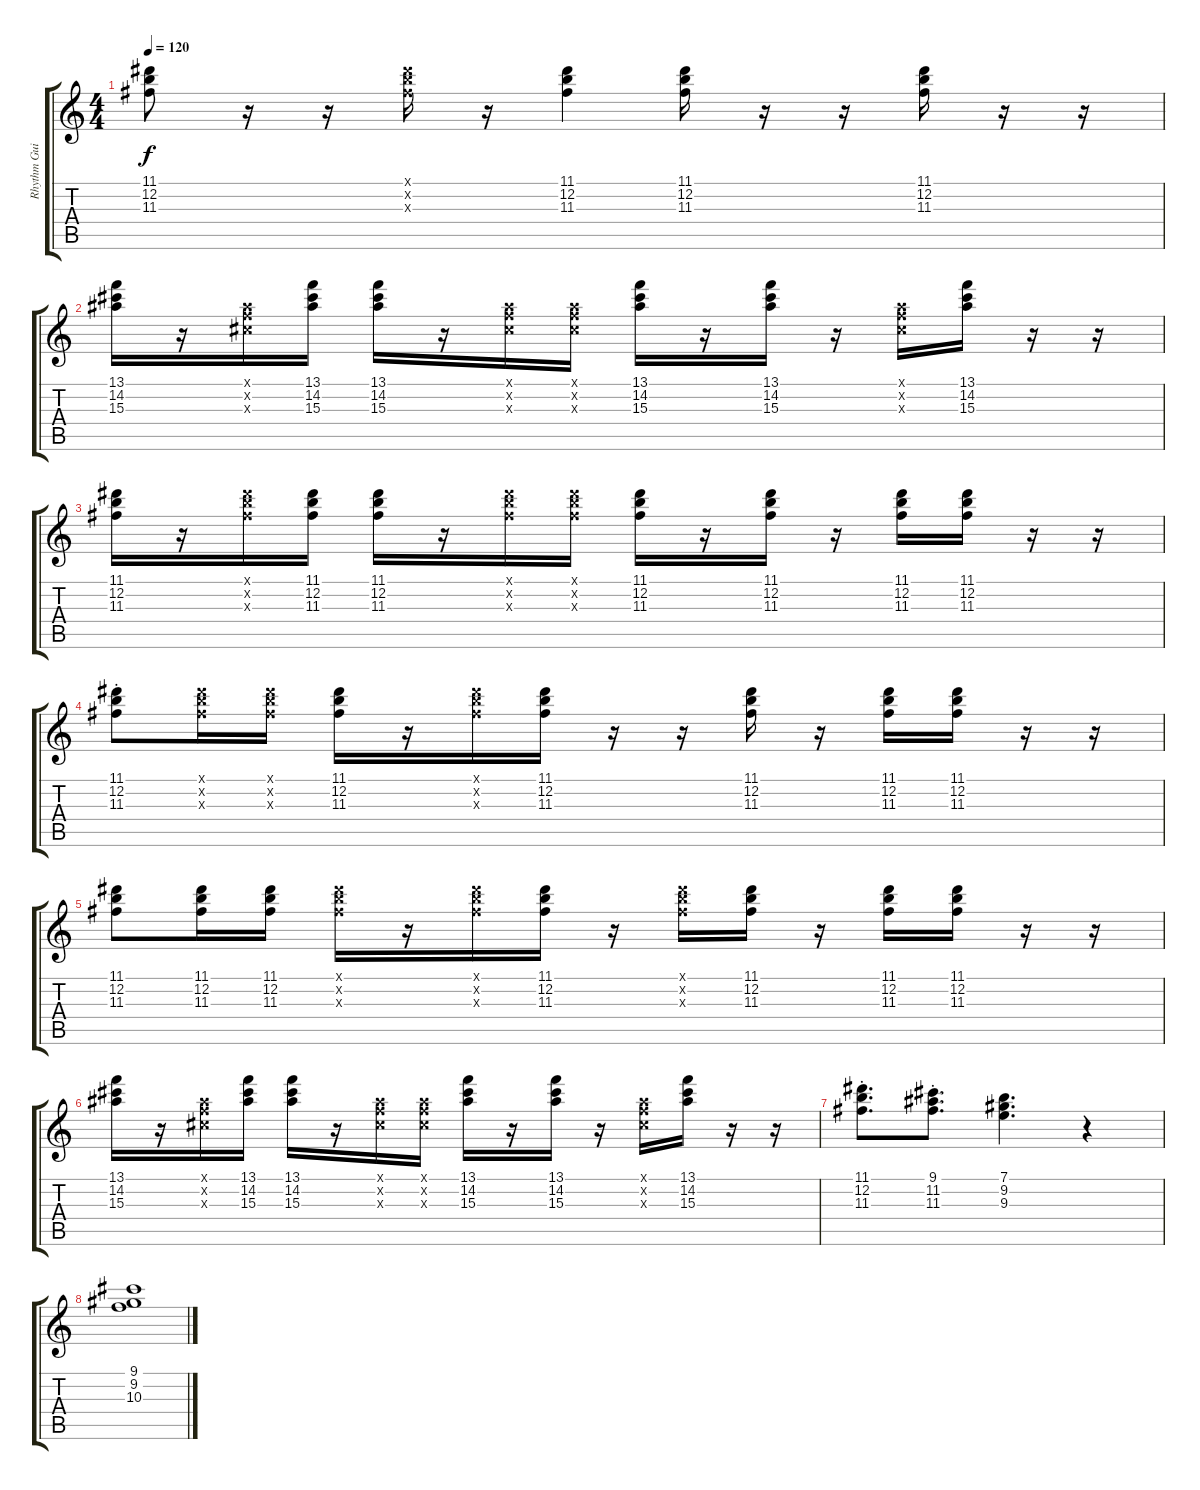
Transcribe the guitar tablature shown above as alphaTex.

\track ("Rhythm Guitar" "Rhythm Gui") {instrument acousticguitarsteel}
\staff {score tabs}
\tuning (E4 B3 G3 D3 A2 E2) {hide}
\ts (4 4)
\tempo 120
\clef g2
\ks c
(11.1 12.2 11.3).8{dy f} r.16 r.16 (11.1{x} 12.2{x} 11.3{x}).16 r.16 (11.1 12.2 11.3).4 (11.1 12.2 11.3).16 r.16 r.16 (11.1 12.2 11.3).16 r.16 r.16 |
(13.1 14.2 15.3).16 r.16 (6.1{x} 6.2{x} 6.3{x}).16 (13.1 14.2 15.3).16 (13.1 14.2 15.3).16 r.16 (6.1{x} 6.2{x} 6.3{x}).16 (6.1{x} 6.2{x} 6.3{x}).16 (13.1 14.2 15.3).16 r.16 (13.1 14.2 15.3).16 r.16 (6.1{x} 6.2{x} 6.3{x}).16 (13.1 14.2 15.3).16 r.16 r.16 |
(11.1 12.2 11.3).16 r.16 (11.1{x} 12.2{x} 11.3{x}).16 (11.1 12.2 11.3).16 (11.1 12.2 11.3).16 r.16 (11.1{x} 12.2{x} 11.3{x}).16 (11.1{x} 12.2{x} 11.3{x}).16 (11.1 12.2 11.3).16 r.16 (11.1 12.2 11.3).16 r.16 (11.1 12.2 11.3).16 (11.1 12.2 11.3).16 r.16 r.16 |
(11.1{st} 12.2{st} 11.3{st}).8 (11.1{x} 12.2{x} 11.3{x}).16 (11.1{x} 12.2{x} 11.3{x}).16 (11.1 12.2 11.3).16 r.16 (11.1{x} 12.2{x} 11.3{x}).16 (11.1 12.2 11.3).16 r.16 r.16 (11.1 12.2 11.3).16 r.16 (11.1 12.2 11.3).16 (11.1 12.2 11.3).16 r.16 r.16 |
(11.1 12.2 11.3).8 (11.1 12.2 11.3).16 (11.1 12.2 11.3).16 (11.1{x} 12.2{x} 11.3{x}).16 r.16 (11.1{x} 12.2{x} 11.3{x}).16 (11.1 12.2 11.3).16 r.16 (11.1{x} 12.2{x} 11.3{x}).16 (11.1 12.2 11.3).16 r.16 (11.1 12.2 11.3).16 (11.1 12.2 11.3).16 r.16 r.16 |
(13.1 14.2 15.3).16 r.16 (6.1{x} 6.2{x} 6.3{x}).16 (13.1 14.2 15.3).16 (13.1 14.2 15.3).16 r.16 (6.1{x} 6.2{x} 6.3{x}).16 (6.1{x} 6.2{x} 6.3{x}).16 (13.1 14.2 15.3).16 r.16 (13.1 14.2 15.3).16 r.16 (6.1{x} 6.2{x} 6.3{x}).16 (13.1 14.2 15.3).16 r.16 r.16 |
(11.1{st} 12.2{st} 11.3{st}).8{d} (9.1{st} 11.2{st} 11.3{st}).8{d} (7.1 9.2 9.3).4{d} r.4 |
(9.1 9.2 10.3).1
